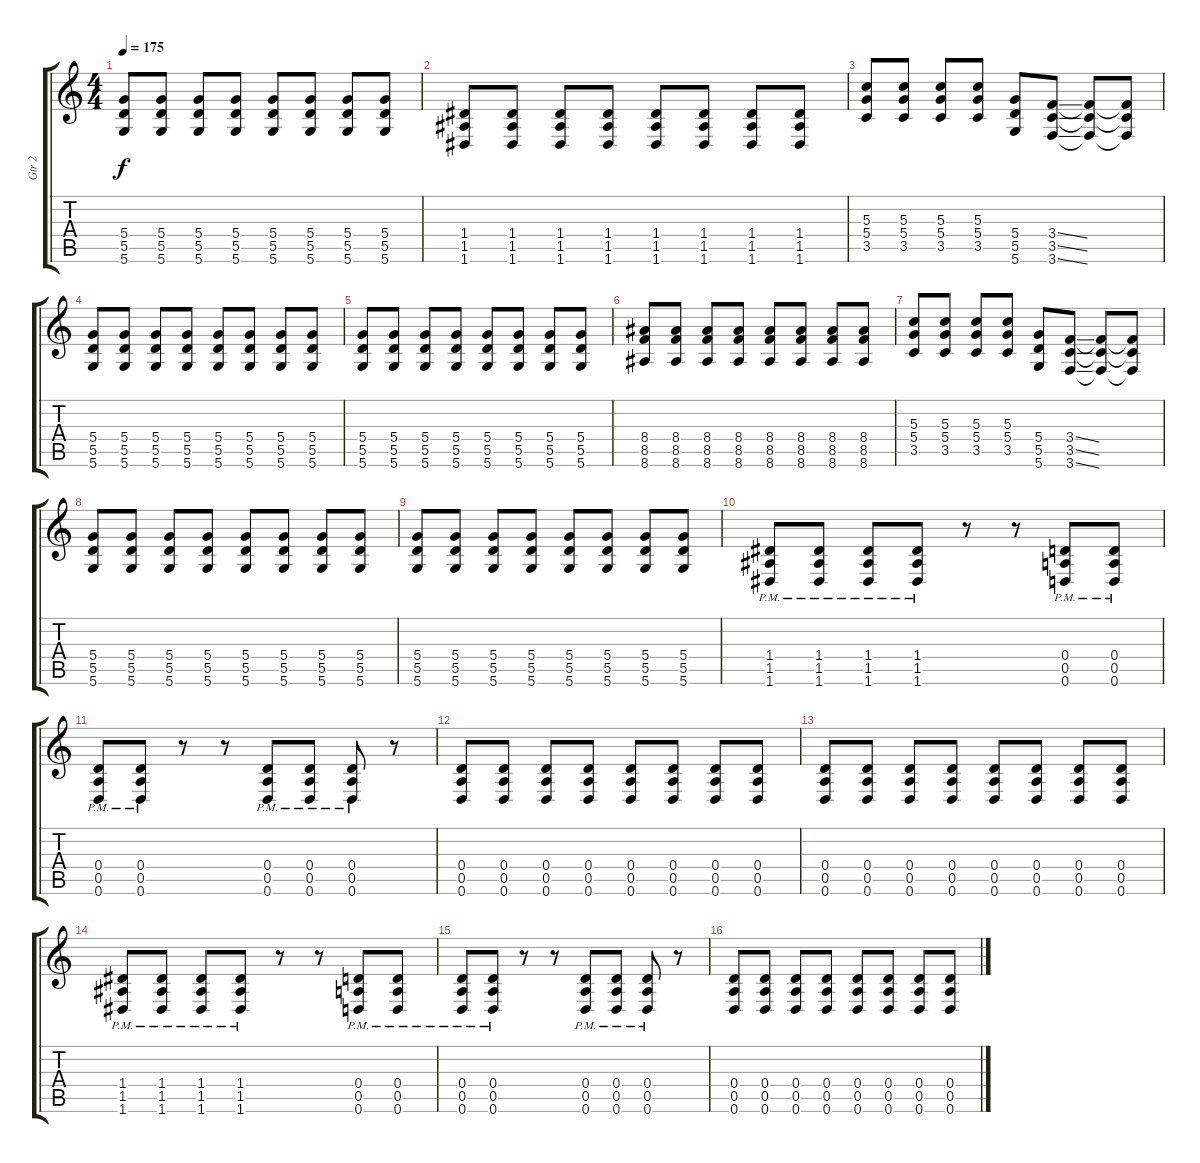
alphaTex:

\track ("Gtr 2" "Gtr 2") {instrument overdrivenguitar}
\staff {score tabs}
\tuning (E4 B3 G3 D3 A2 D2) {hide}
\ts (4 4)
\tempo 175
\clef g2
\ks c
(5.4 5.5 5.6).8{dy f} (5.4 5.5 5.6).8 (5.4 5.5 5.6).8 (5.4 5.5 5.6).8 (5.4 5.5 5.6).8 (5.4 5.5 5.6).8 (5.4 5.5 5.6).8 (5.4 5.5 5.6).8 |
(1.4 1.5 1.6).8 (1.4 1.5 1.6).8 (1.4 1.5 1.6).8 (1.4 1.5 1.6).8 (1.4 1.5 1.6).8 (1.4 1.5 1.6).8 (1.4 1.5 1.6).8 (1.4 1.5 1.6).8 |
(5.3 5.4 3.5).8 (5.3 5.4 3.5).8 (5.3 5.4 3.5).8 (5.3 5.4 3.5).8 (5.4 5.5 5.6).8 (3.4{ss} 3.5{ss} 3.6{ss}).8 (3.4{t} 3.5{t} 3.6{t}).8 (3.4{t} 3.5{t} 3.6{t}).8 |
(5.4 5.5 5.6).8 (5.4 5.5 5.6).8 (5.4 5.5 5.6).8 (5.4 5.5 5.6).8 (5.4 5.5 5.6).8 (5.4 5.5 5.6).8 (5.4 5.5 5.6).8 (5.4 5.5 5.6).8 |
(5.4 5.5 5.6).8 (5.4 5.5 5.6).8 (5.4 5.5 5.6).8 (5.4 5.5 5.6).8 (5.4 5.5 5.6).8 (5.4 5.5 5.6).8 (5.4 5.5 5.6).8 (5.4 5.5 5.6).8 |
(8.4 8.5 8.6).8 (8.4 8.5 8.6).8 (8.4 8.5 8.6).8 (8.4 8.5 8.6).8 (8.4 8.5 8.6).8 (8.4 8.5 8.6).8 (8.4 8.5 8.6).8 (8.4 8.5 8.6).8 |
(5.3 5.4 3.5).8 (5.3 5.4 3.5).8 (5.3 5.4 3.5).8 (5.3 5.4 3.5).8 (5.4 5.5 5.6).8 (3.4{ss} 3.5{ss} 3.6{ss}).8 (3.4{t} 3.5{t} 3.6{t}).8 (3.4{t} 3.5{t} 3.6{t}).8 |
(5.4 5.5 5.6).8 (5.4 5.5 5.6).8 (5.4 5.5 5.6).8 (5.4 5.5 5.6).8 (5.4 5.5 5.6).8 (5.4 5.5 5.6).8 (5.4 5.5 5.6).8 (5.4 5.5 5.6).8 |
(5.4 5.5 5.6).8 (5.4 5.5 5.6).8 (5.4 5.5 5.6).8 (5.4 5.5 5.6).8 (5.4 5.5 5.6).8 (5.4 5.5 5.6).8 (5.4 5.5 5.6).8 (5.4 5.5 5.6).8 |
(1.4{pm} 1.5{pm} 1.6{pm}).8{instrument distortionguitar} (1.4{pm} 1.5{pm} 1.6{pm}).8 (1.4{pm} 1.5{pm} 1.6{pm}).8 (1.4{pm} 1.5{pm} 1.6{pm}).8 r.8 r.8 (0.4{pm} 0.5{pm} 0.6{pm}).8 (0.4{pm} 0.5{pm} 0.6{pm}).8 |
(0.4{pm} 0.5{pm} 0.6{pm}).8 (0.4{pm} 0.5{pm} 0.6{pm}).8 r.8 r.8 (0.4{pm} 0.5{pm} 0.6{pm}).8 (0.4{pm} 0.5{pm} 0.6{pm}).8 (0.4{pm} 0.5{pm} 0.6{pm}).8 r.8 |
(0.4 0.5 0.6).8 (0.4 0.5 0.6).8 (0.4 0.5 0.6).8 (0.4 0.5 0.6).8 (0.4 0.5 0.6).8 (0.4 0.5 0.6).8 (0.4 0.5 0.6).8 (0.4 0.5 0.6).8 |
(0.4 0.5 0.6).8 (0.4 0.5 0.6).8 (0.4 0.5 0.6).8 (0.4 0.5 0.6).8 (0.4 0.5 0.6).8 (0.4 0.5 0.6).8 (0.4 0.5 0.6).8 (0.4 0.5 0.6).8 |
(1.4{pm} 1.5{pm} 1.6{pm}).8 (1.4{pm} 1.5{pm} 1.6{pm}).8 (1.4{pm} 1.5{pm} 1.6{pm}).8 (1.4{pm} 1.5{pm} 1.6{pm}).8 r.8 r.8 (0.4{pm} 0.5{pm} 0.6{pm}).8 (0.4{pm} 0.5{pm} 0.6{pm}).8 |
(0.4{pm} 0.5{pm} 0.6{pm}).8 (0.4{pm} 0.5{pm} 0.6{pm}).8 r.8 r.8 (0.4{pm} 0.5{pm} 0.6{pm}).8 (0.4{pm} 0.5{pm} 0.6{pm}).8 (0.4{pm} 0.5{pm} 0.6{pm}).8 r.8 |
(0.4 0.5 0.6).8 (0.4 0.5 0.6).8 (0.4 0.5 0.6).8 (0.4 0.5 0.6).8 (0.4 0.5 0.6).8 (0.4 0.5 0.6).8 (0.4 0.5 0.6).8 (0.4 0.5 0.6).8
